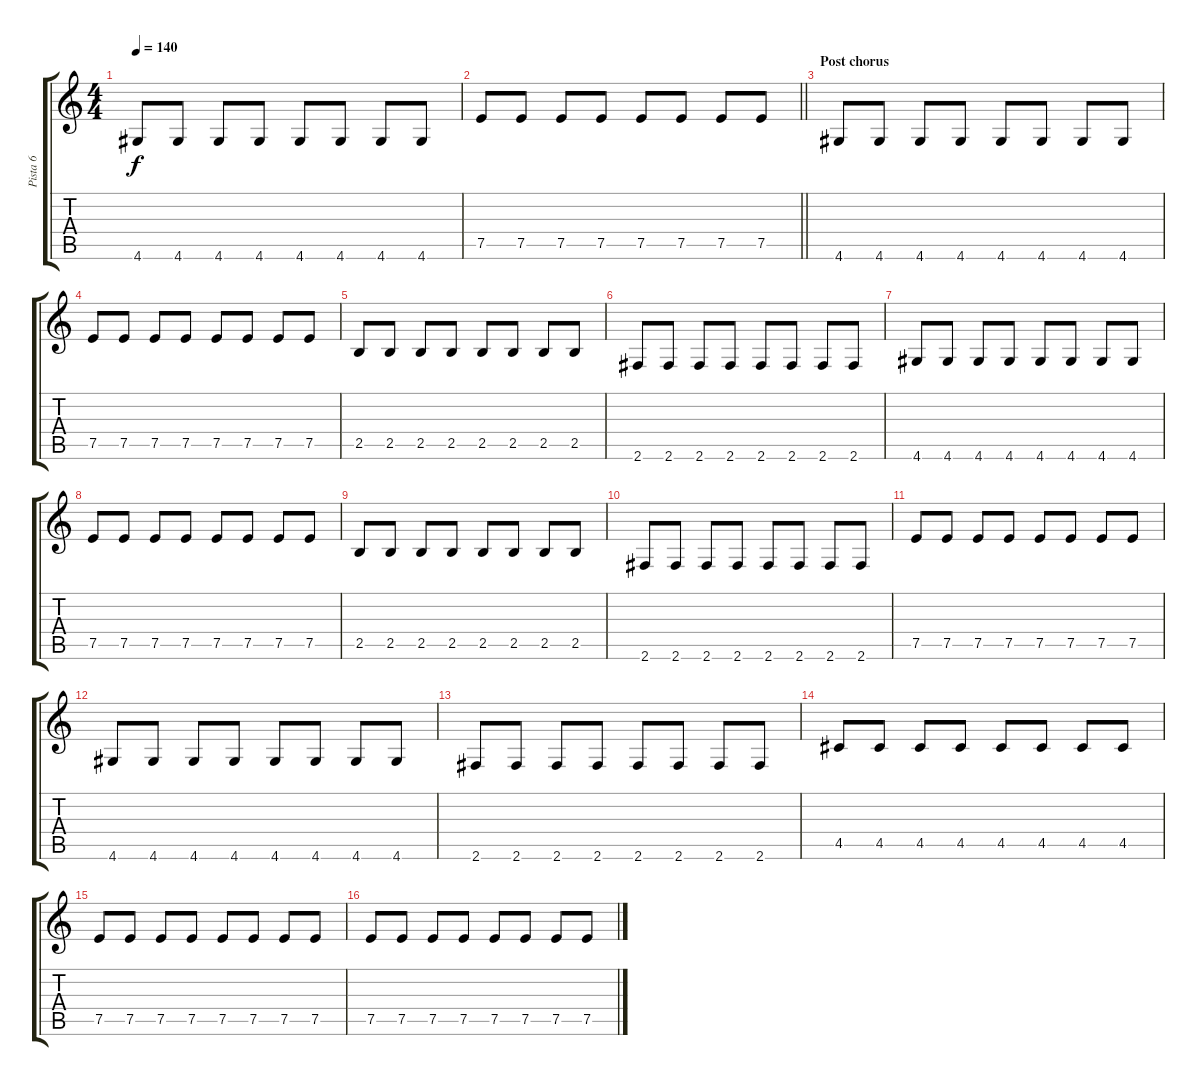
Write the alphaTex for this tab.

\track ("Pista 6" "Pista 6") {instrument electricbassfinger}
\staff {score tabs}
\tuning (E4 B3 G3 D3 A2 E2) {hide}
\ts (4 4)
\tempo 140
\clef g2
\ks c
4.6.8{dy f} 4.6.8 4.6.8 4.6.8 4.6.8 4.6.8 4.6.8 4.6.8 |
\barLineRight lightlight
7.5.8 7.5.8 7.5.8 7.5.8 7.5.8 7.5.8 7.5.8 7.5.8 |
\section ("" "Post chorus")
4.6.8 4.6.8 4.6.8 4.6.8 4.6.8 4.6.8 4.6.8 4.6.8 |
7.5.8 7.5.8 7.5.8 7.5.8 7.5.8 7.5.8 7.5.8 7.5.8 |
2.5.8 2.5.8 2.5.8 2.5.8 2.5.8 2.5.8 2.5.8 2.5.8 |
2.6.8 2.6.8 2.6.8 2.6.8 2.6.8 2.6.8 2.6.8 2.6.8 |
4.6.8 4.6.8 4.6.8 4.6.8 4.6.8 4.6.8 4.6.8 4.6.8 |
7.5.8 7.5.8 7.5.8 7.5.8 7.5.8 7.5.8 7.5.8 7.5.8 |
2.5.8 2.5.8 2.5.8 2.5.8 2.5.8 2.5.8 2.5.8 2.5.8 |
2.6.8 2.6.8 2.6.8 2.6.8 2.6.8 2.6.8 2.6.8 2.6.8 |
7.5.8 7.5.8 7.5.8 7.5.8 7.5.8 7.5.8 7.5.8 7.5.8 |
4.6.8 4.6.8 4.6.8 4.6.8 4.6.8 4.6.8 4.6.8 4.6.8 |
2.6.8 2.6.8 2.6.8 2.6.8 2.6.8 2.6.8 2.6.8 2.6.8 |
4.5.8 4.5.8 4.5.8 4.5.8 4.5.8 4.5.8 4.5.8 4.5.8 |
7.5.8 7.5.8 7.5.8 7.5.8 7.5.8 7.5.8 7.5.8 7.5.8 |
7.5.8 7.5.8 7.5.8 7.5.8 7.5.8 7.5.8 7.5.8 7.5.8
